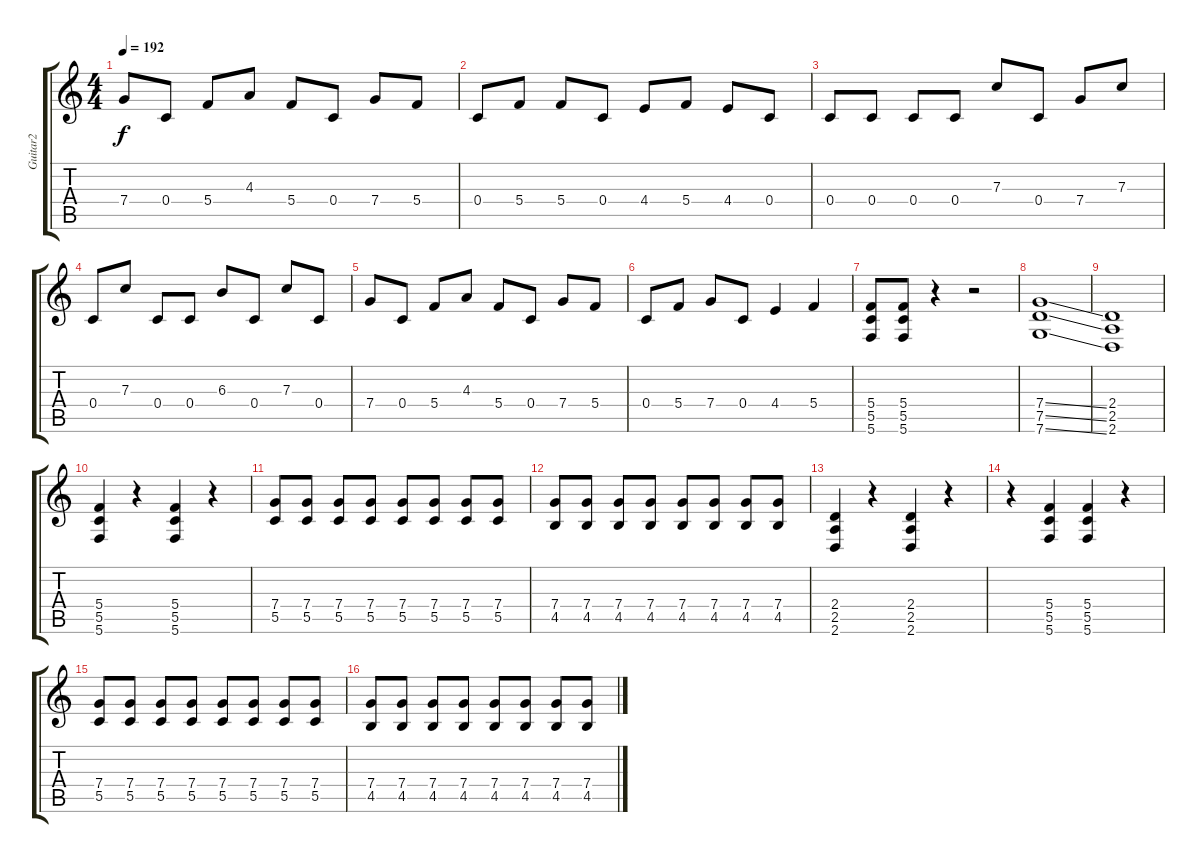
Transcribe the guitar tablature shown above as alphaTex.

\track ("Guitar2" "Guitar2") {instrument distortionguitar}
\staff {score tabs}
\tuning (D4 A3 F3 C3 G2 C2) {hide}
\ts (4 4)
\tempo 192
\clef g2
\ks c
7.4.8{dy f} 0.4.8 5.4.8 4.3.8 5.4.8 0.4.8 7.4.8 5.4.8 |
0.4.8 5.4.8 5.4.8 0.4.8 4.4.8 5.4.8 4.4.8 0.4.8 |
0.4.8 0.4.8 0.4.8 0.4.8 7.3.8 0.4.8 7.4.8 7.3.8 |
0.4.8 7.3.8 0.4.8 0.4.8 6.3.8 0.4.8 7.3.8 0.4.8 |
7.4.8 0.4.8 5.4.8 4.3.8 5.4.8 0.4.8 7.4.8 5.4.8 |
0.4.8 5.4.8 7.4.8 0.4.8 4.4.4 5.4.4 |
(5.4 5.5 5.6).8 (5.4 5.5 5.6).8 r.4 r.2 |
(7.4{ss} 7.5{ss} 7.6{ss}).1 |
(2.4 2.5 2.6).1 |
(5.4 5.5 5.6).4 r.4 (5.4 5.5 5.6).4 r.4 |
(7.4 5.5).8 (7.4 5.5).8 (7.4 5.5).8 (7.4 5.5).8 (7.4 5.5).8 (7.4 5.5).8 (7.4 5.5).8 (7.4 5.5).8 |
(7.4 4.5).8 (7.4 4.5).8 (7.4 4.5).8 (7.4 4.5).8 (7.4 4.5).8 (7.4 4.5).8 (7.4 4.5).8 (7.4 4.5).8 |
(2.4 2.5 2.6).4 r.4 (2.4 2.5 2.6).4 r.4 |
r.4 (5.4 5.5 5.6).4 (5.4 5.5 5.6).4 r.4 |
(7.4 5.5).8 (7.4 5.5).8 (7.4 5.5).8 (7.4 5.5).8 (7.4 5.5).8 (7.4 5.5).8 (7.4 5.5).8 (7.4 5.5).8 |
(7.4 4.5).8 (7.4 4.5).8 (7.4 4.5).8 (7.4 4.5).8 (7.4 4.5).8 (7.4 4.5).8 (7.4 4.5).8 (7.4 4.5).8
